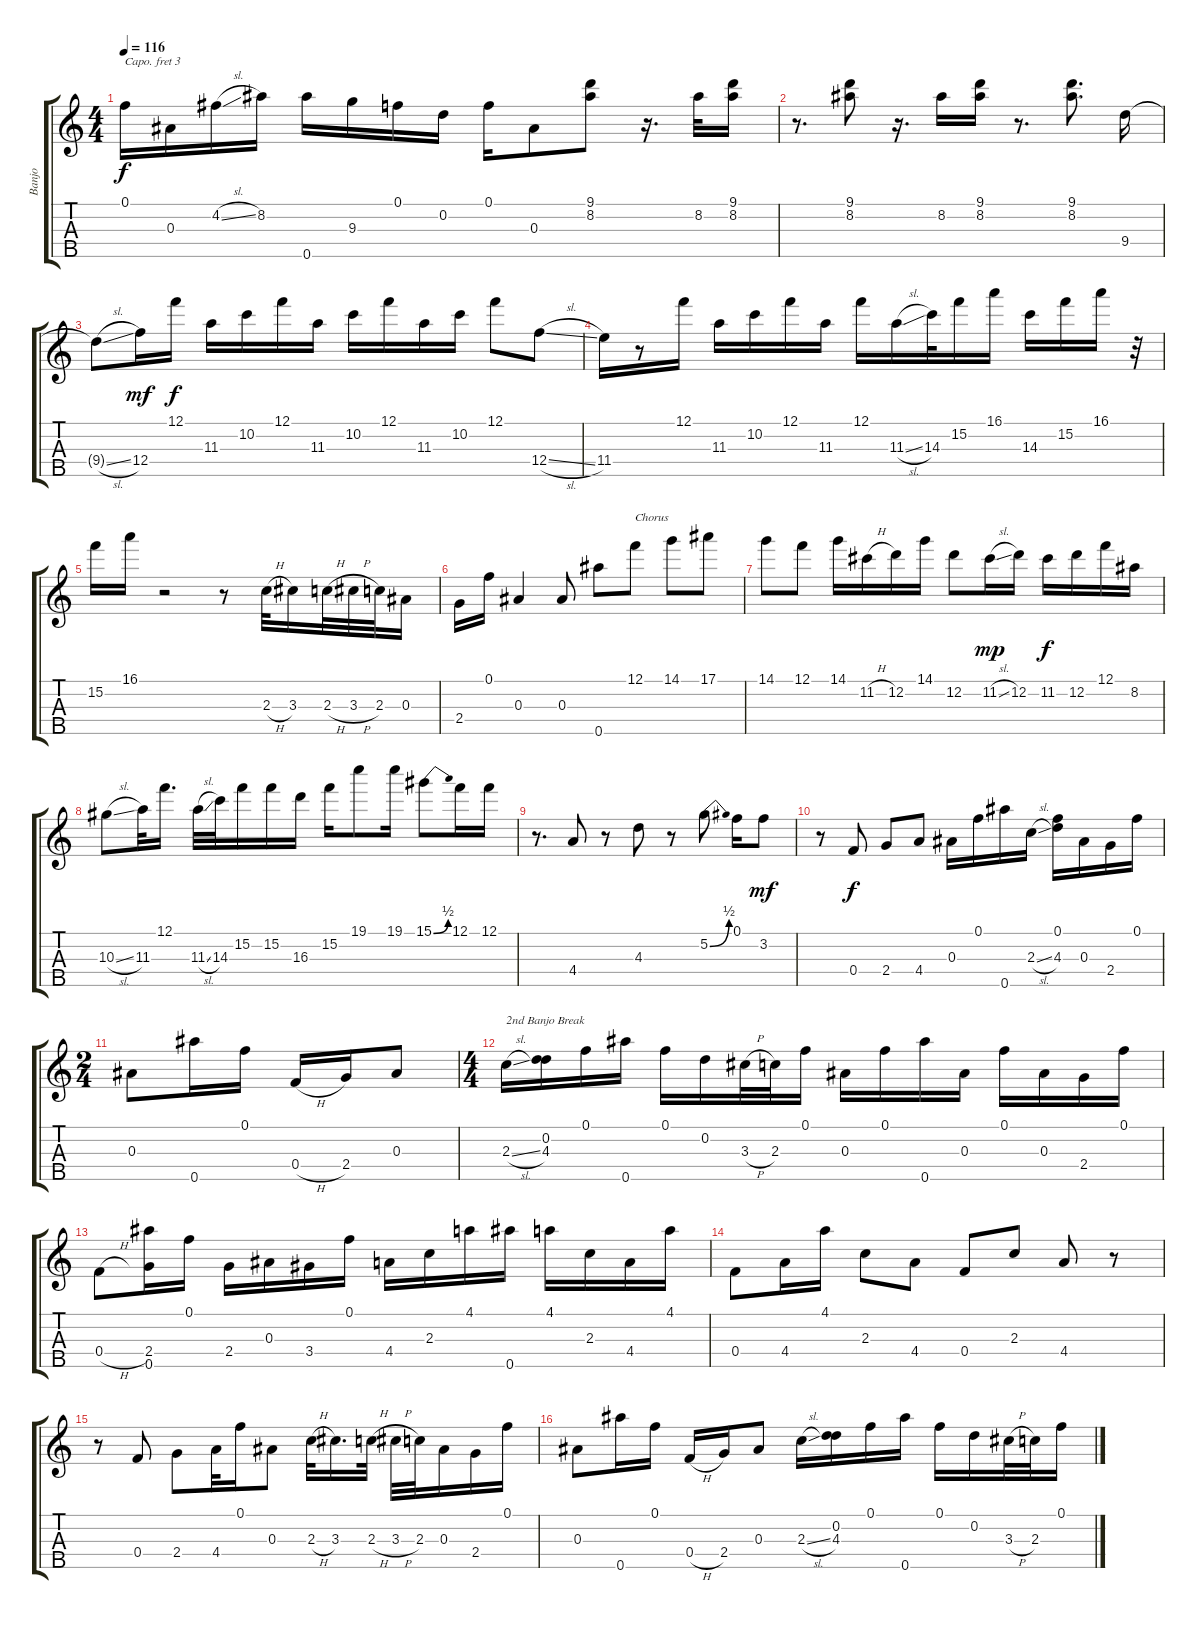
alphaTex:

\track ("Banjo" "Banjo") {instrument banjo}
\staff {score tabs}
\capo 3
\tuning (D4 B3 G3 D3 G4) {hide}
\displaytranspose 12
\ts (4 4)
\tempo 116
\clef g2
\ks c
0.1.16{dy f} 0.3.16 4.2{sl}.16 8.2.16 0.5.16 9.3.16 0.1.16 0.2.16 0.1.16 0.3.8 (9.1 8.2).8 r.16{d} 8.2.32 (9.1 8.2).16 |
r.8{d} (9.1 8.2).8 r.16{d} 8.2.16 (9.1 8.2).16 r.8{d} (9.1 8.2).8{d} 9.4.16 |
9.4{sl t}.8 12.4.16{dy mf} 12.1.16{dy f} 11.3.16 10.2.16 12.1.16 11.3.16 10.2.16 12.1.16 11.3.16 10.2.16 12.1.8 12.4{sl}.8 |
11.4.16 r.8 12.1.16 11.3.16 10.2.16 12.1.16 11.3.16 12.1.16 11.3{sl}.16 14.3.32 15.2.16 16.1.16 14.3.16 15.2.16 16.1.16 r.32 |
15.2.16 16.1.16 r.2 r.8 2.3{h}.32 3.3.16 2.3{h}.32 3.3{h}.32 2.3.32 0.3.16 |
2.4.16 0.1.16 0.3.4 0.3.8 0.5.8 12.1.8{txt "Chorus"} 14.1.8 17.1.8 |
14.1.8 12.1.8 14.1.16 11.2{h}.16 12.2.16 14.1.16 12.2.8 11.2{sl}.16{dy mp} 12.2.16 11.2.16{dy f} 12.2.16 12.1.16 8.2.16 |
10.3{sl}.8 11.3.32 12.1.16{d} 11.3{sl}.32 14.3.32 15.2.16 15.2.16 16.3.16 15.2.16 19.1.8 19.1.16 15.1{be (bend 0 0 60 2)}.8 12.1.16 12.1.16 |
r.8{d} 4.4.8 r.8 4.3.8 r.8 5.2{be (bend 0 0 60 2)}.8 0.1.16 3.2.8{dy mf} |
r.8 0.4.8{dy f} 2.4.8 4.4.8 0.3.16 0.1.16 0.5.16 2.3{sl}.16 (0.1 4.3).16 0.3.16 2.4.16 0.1.16 |
\ts (2 4)
0.3.8 0.5.16 0.1.16 0.4{h}.16 2.4.16 0.3.8 |
\ts (4 4)
2.3{sl}.16{txt "2nd Banjo Break"} (0.2 4.3).16 0.1.16 0.5.16 0.1.16 0.2.16 3.3{h}.32 2.3.32 0.1.16 0.3.16 0.1.16 0.5.16 0.3.16 0.1.16 0.3.16 2.4.16 0.1.16 |
0.4{h}.8 (2.4 0.5).16 0.1.16 2.4.16 0.3.16 3.4.16 0.1.16 4.4.16 2.3.16 4.1.16 0.5.16 4.1.16 2.3.16 4.4.16 4.1.16 |
0.4.8 4.4.16 4.1.16 2.3.8 4.4.8 0.4.8 2.3.8 4.4.8 r.8 |
r.8 0.4.8 2.4.8 4.4.32 0.1.16 0.3.8 2.3{h}.32 3.3.16{d} 2.3{h}.32 3.3{h}.32 2.3.32 0.3.16 2.4.16 0.1.16 |
0.3.8 0.5.16 0.1.16 0.4{h}.16 2.4.16 0.3.8 2.3{sl}.16 (0.2 4.3).16 0.1.16 0.5.16 0.1.16 0.2.16 3.3{h}.32 2.3.32 0.1.16
